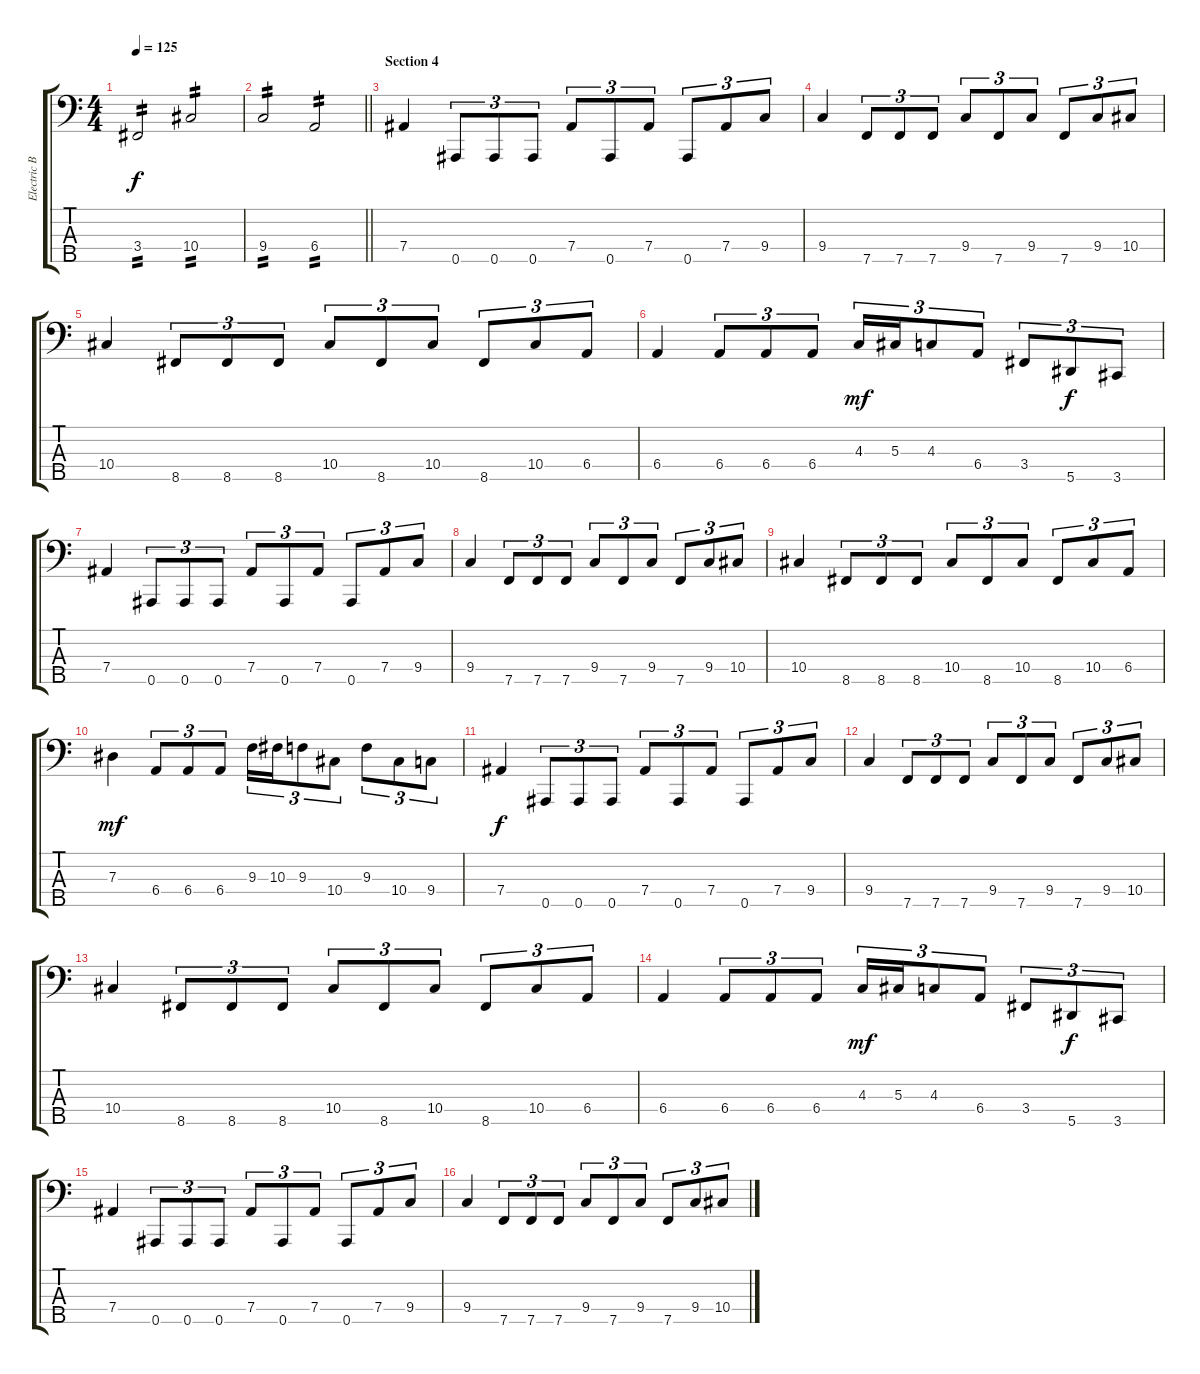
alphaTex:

\track ("Electric Bass" "Electric B") {instrument electricbasspick}
\staff {score tabs}
\tuning (Gb2 Db2 Ab1 Eb1 Bb0) {hide}
\ts (4 4)
\tempo 125
\clef f4
\ks c
3.4.2{tp 2 dy f} 10.4.2{tp 2} |
\barLineRight lightlight
9.4.2{tp 2} 6.4.2{tp 2} |
\section ("" "Section 4")
7.4.4 0.5.8{tu (3 2)} 0.5.8{tu (3 2)} 0.5.8{tu (3 2)} 7.4.8{tu (3 2)} 0.5.8{tu (3 2)} 7.4.8{tu (3 2)} 0.5.8{tu (3 2)} 7.4.8{tu (3 2)} 9.4.8{tu (3 2)} |
9.4.4 7.5.8{tu (3 2)} 7.5.8{tu (3 2)} 7.5.8{tu (3 2)} 9.4.8{tu (3 2)} 7.5.8{tu (3 2)} 9.4.8{tu (3 2)} 7.5.8{tu (3 2)} 9.4.8{tu (3 2)} 10.4.8{tu (3 2)} |
10.4.4 8.5.8{tu (3 2)} 8.5.8{tu (3 2)} 8.5.8{tu (3 2)} 10.4.8{tu (3 2)} 8.5.8{tu (3 2)} 10.4.8{tu (3 2)} 8.5.8{tu (3 2)} 10.4.8{tu (3 2)} 6.4.8{tu (3 2)} |
6.4.4 6.4.8{tu (3 2)} 6.4.8{tu (3 2)} 6.4.8{tu (3 2)} 4.3.16{tu (3 2) dy mf} 5.3.16{tu (3 2)} 4.3.8{tu (3 2)} 6.4.8{tu (3 2)} 3.4.8{tu (3 2)} 5.5.8{tu (3 2) dy f} 3.5.8{tu (3 2)} |
7.4.4 0.5.8{tu (3 2)} 0.5.8{tu (3 2)} 0.5.8{tu (3 2)} 7.4.8{tu (3 2)} 0.5.8{tu (3 2)} 7.4.8{tu (3 2)} 0.5.8{tu (3 2)} 7.4.8{tu (3 2)} 9.4.8{tu (3 2)} |
9.4.4 7.5.8{tu (3 2)} 7.5.8{tu (3 2)} 7.5.8{tu (3 2)} 9.4.8{tu (3 2)} 7.5.8{tu (3 2)} 9.4.8{tu (3 2)} 7.5.8{tu (3 2)} 9.4.8{tu (3 2)} 10.4.8{tu (3 2)} |
10.4.4 8.5.8{tu (3 2)} 8.5.8{tu (3 2)} 8.5.8{tu (3 2)} 10.4.8{tu (3 2)} 8.5.8{tu (3 2)} 10.4.8{tu (3 2)} 8.5.8{tu (3 2)} 10.4.8{tu (3 2)} 6.4.8{tu (3 2)} |
7.3.4{dy mf} 6.4.8{tu (3 2)} 6.4.8{tu (3 2)} 6.4.8{tu (3 2)} 9.3.16{tu (3 2)} 10.3.16{tu (3 2)} 9.3.8{tu (3 2)} 10.4.8{tu (3 2)} 9.3.8{tu (3 2)} 10.4.8{tu (3 2)} 9.4.8{tu (3 2)} |
7.4.4{dy f} 0.5.8{tu (3 2)} 0.5.8{tu (3 2)} 0.5.8{tu (3 2)} 7.4.8{tu (3 2)} 0.5.8{tu (3 2)} 7.4.8{tu (3 2)} 0.5.8{tu (3 2)} 7.4.8{tu (3 2)} 9.4.8{tu (3 2)} |
9.4.4 7.5.8{tu (3 2)} 7.5.8{tu (3 2)} 7.5.8{tu (3 2)} 9.4.8{tu (3 2)} 7.5.8{tu (3 2)} 9.4.8{tu (3 2)} 7.5.8{tu (3 2)} 9.4.8{tu (3 2)} 10.4.8{tu (3 2)} |
10.4.4 8.5.8{tu (3 2)} 8.5.8{tu (3 2)} 8.5.8{tu (3 2)} 10.4.8{tu (3 2)} 8.5.8{tu (3 2)} 10.4.8{tu (3 2)} 8.5.8{tu (3 2)} 10.4.8{tu (3 2)} 6.4.8{tu (3 2)} |
6.4.4 6.4.8{tu (3 2)} 6.4.8{tu (3 2)} 6.4.8{tu (3 2)} 4.3.16{tu (3 2) dy mf} 5.3.16{tu (3 2)} 4.3.8{tu (3 2)} 6.4.8{tu (3 2)} 3.4.8{tu (3 2)} 5.5.8{tu (3 2) dy f} 3.5.8{tu (3 2)} |
7.4.4 0.5.8{tu (3 2)} 0.5.8{tu (3 2)} 0.5.8{tu (3 2)} 7.4.8{tu (3 2)} 0.5.8{tu (3 2)} 7.4.8{tu (3 2)} 0.5.8{tu (3 2)} 7.4.8{tu (3 2)} 9.4.8{tu (3 2)} |
9.4.4 7.5.8{tu (3 2)} 7.5.8{tu (3 2)} 7.5.8{tu (3 2)} 9.4.8{tu (3 2)} 7.5.8{tu (3 2)} 9.4.8{tu (3 2)} 7.5.8{tu (3 2)} 9.4.8{tu (3 2)} 10.4.8{tu (3 2)}
